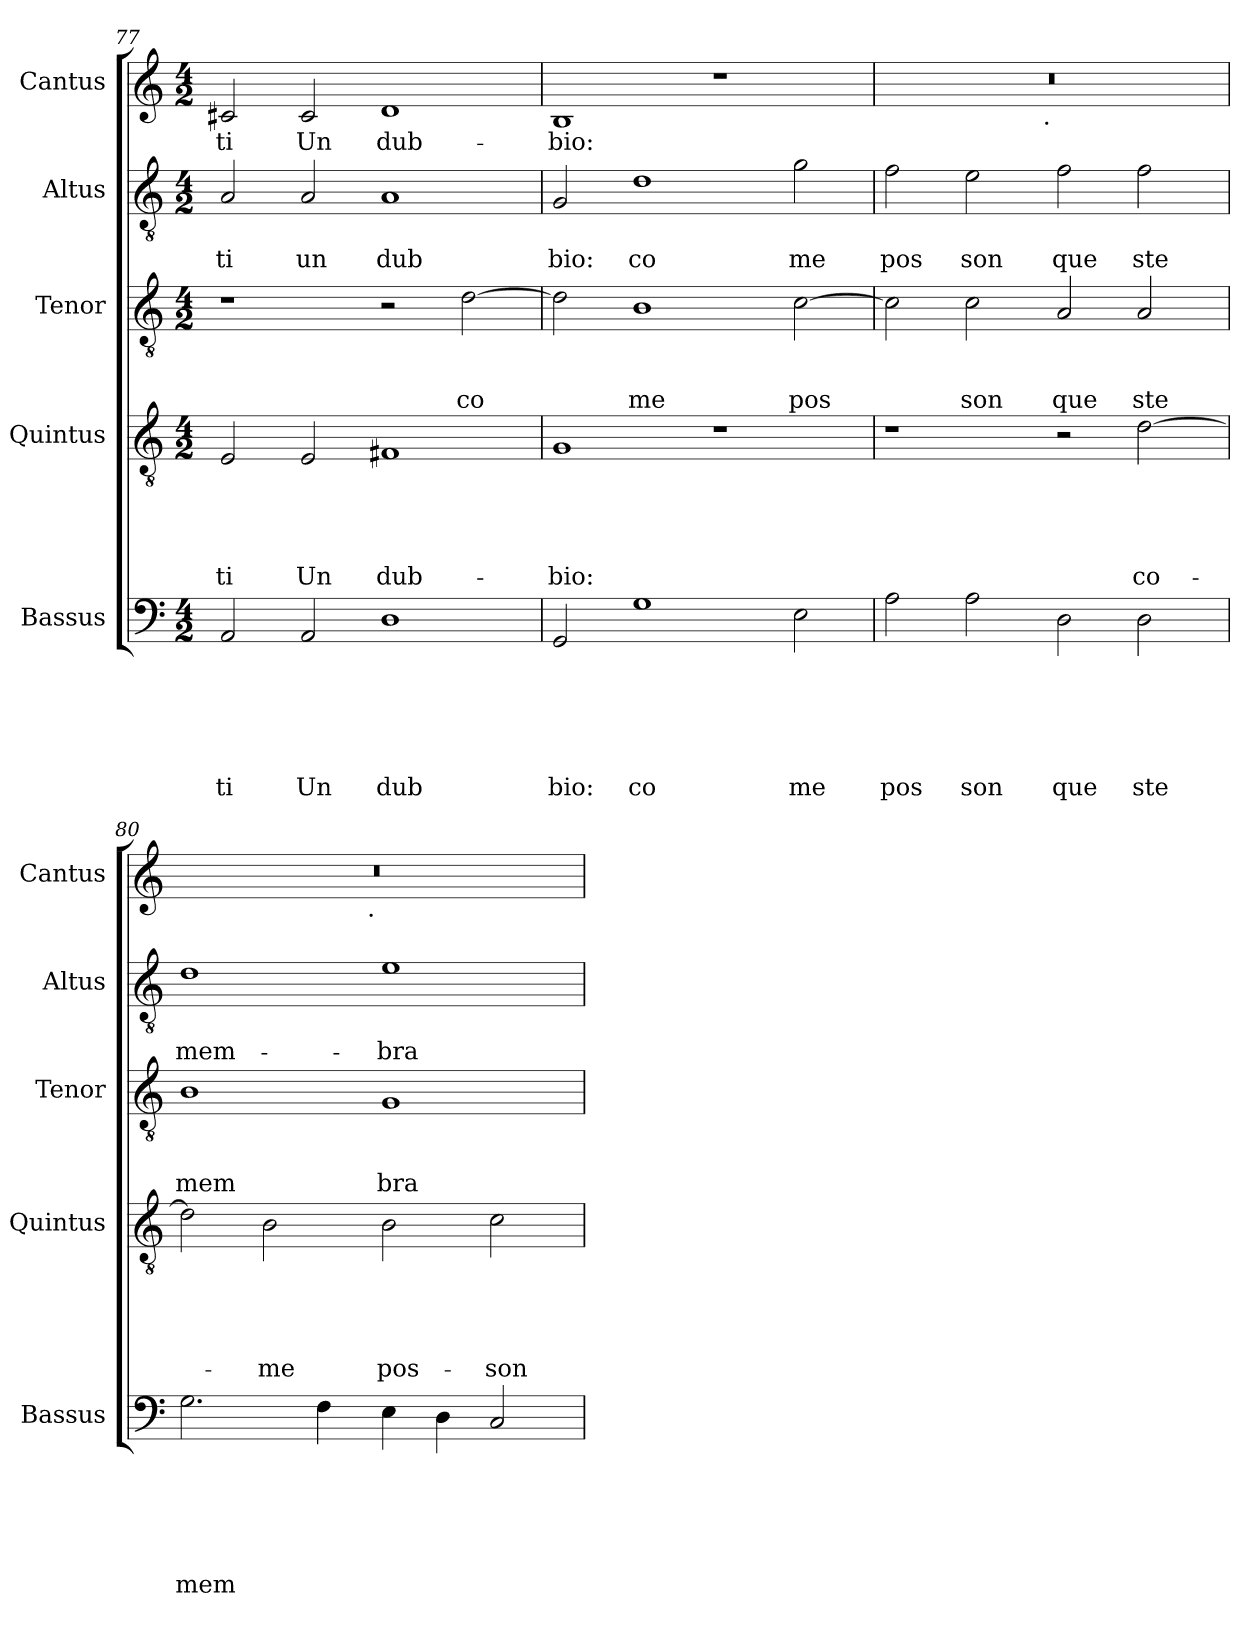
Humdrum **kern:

**kern	**text	**text	**text	**text	**text	**text	**kern	**text	**text	**text	**text	**text	**kern	**text	**text	**text	**kern	**text	**text	**kern	**text
*part5	*part5	*part5	*part5	*part5	*part5	*part5	*part4	*part4	*part4	*part4	*part4	*part4	*part3	*part3	*part3	*part3	*part2	*part2	*part2	*part1	*part1
*staff5	*staff5	*staff5	*staff5	*staff5	*staff5	*staff5	*staff4	*staff4	*staff4	*staff4	*staff4	*staff4	*staff3	*staff3	*staff3	*staff3	*staff2	*staff2	*staff2	*staff1	*staff1
*I"Bassus	*	*	*	*	*	*	*I"Quintus	*	*	*	*	*	*I"Tenor	*	*	*	*I"Altus	*	*	*I"Cantus	*
*I'Bassus	*	*	*	*	*	*	*I'Quintus	*	*	*	*	*	*I'Tenor	*	*	*	*I'Altus	*	*	*I'Cantus	*
*clefF4	*	*	*	*	*	*	*clefGv2	*	*	*	*	*	*clefGv2	*	*	*	*clefGv2	*	*	*clefG2	*
*k[]	*	*	*	*	*	*	*k[]	*	*	*	*	*	*k[]	*	*	*	*k[]	*	*	*k[]	*
*C:	*	*	*	*	*	*	*C:	*	*	*	*	*	*C:	*	*	*	*C:	*	*	*C:	*
*M4/2	*	*	*	*	*	*	*M4/2	*	*	*	*	*	*M4/2	*	*	*	*M4/2	*	*	*M4/2	*
=77	=77	=77	=77	=77	=77	=77	=77	=77	=77	=77	=77	=77	=77	=77	=77	=77	=77	=77	=77	=77	=77
!	!	!	!	!	!	!LO:LY:b	!	!	!	!	!	!LO:LY:b	!	!	!	!	!	!	!LO:LY:b	!	!LO:LY:b
2AA/	.	.	.	.	.	ti	2E/	.	.	.	.	-ti	1r	.	.	.	2A/	.	ti	2c#X/	-ti
!	!	!	!	!	!	!LO:LY:b	!	!	!	!	!	!LO:LY:b	!	!	!	!	!	!	!LO:LY:b	!	!LO:LY:b
2AA/	.	.	.	.	.	Un	2E/	.	.	.	.	Un	.	.	.	.	2A/	.	un	2c#/	Un
!	!	!	!	!	!	!LO:LY:b	!	!	!	!	!	!LO:LY:b	!	!	!	!	!	!	!LO:LY:b	!	!LO:LY:b
1D	.	.	.	.	.	dub	1F#X	.	.	.	.	dub-	2r	.	.	.	1A	.	dub	1d	dub-
!	!	!	!	!	!	!	!	!	!	!	!	!	!	!	!	!LO:LY:b	!	!	!	!	!
.	.	.	.	.	.	.	.	.	.	.	.	.	[>2d\	.	.	co	.	.	.	.	.
=78	=78	=78	=78	=78	=78	=78	=78	=78	=78	=78	=78	=78	=78	=78	=78	=78	=78	=78	=78	=78	=78
!	!	!	!	!	!	!LO:LY:b	!	!	!	!	!	!LO:LY:b	!	!	!	!	!	!	!LO:LY:b	!	!LO:LY:b
2GG/	.	.	.	.	.	bio:	1G	.	.	.	.	-bio:	2d\]	.	.	.	2G/	.	bio:	1B	-bio:
!	!	!	!	!	!	!LO:LY:b	!	!	!	!	!	!	!	!	!	!LO:LY:b	!	!	!LO:LY:b	!	!
1G	.	.	.	.	.	co	.	.	.	.	.	.	1B	.	.	me	1d	.	co	.	.
.	.	.	.	.	.	.	1r	.	.	.	.	.	.	.	.	.	.	.	.	1r	.
!	!	!	!	!	!	!LO:LY:b	!	!	!	!	!	!	!	!	!	!LO:LY:b	!	!	!LO:LY:b	!	!
2E\	.	.	.	.	.	me	.	.	.	.	.	.	[>2c\	.	.	pos	2g\	.	me	.	.
=79	=79	=79	=79	=79	=79	=79	=79	=79	=79	=79	=79	=79	=79	=79	=79	=79	=79	=79	=79	=79	=79
!	!	!	!	!	!	!LO:LY:b	!	!	!	!	!	!	!	!	!	!	!	!	!LO:LY:b	!	!
*	*	*	*	*	*	*	*	*	*	*	*	*	*	*	*	*	*	*	*	*^	*
2A\	.	.	.	.	.	pos	1r	.	.	.	.	.	2c\]	.	.	.	2f\	.	pos	0r	2ryy	.
!	!	!	!	!	!	!LO:LY:b	!	!	!	!	!	!	!	!	!	!LO:LY:b	!	!	!LO:LY:b	!	!	!
2A\	.	.	.	.	.	son	.	.	.	.	.	.	2c\	.	.	son	2e\	.	son	.	4...ryy	.
!	!	!	!	!	!	!	!	!	!	!	!	!	!	!	!	!	!	!	!	!	!LO:TX:b:t=.	!
.	.	.	.	.	.	.	.	.	.	.	.	.	.	.	.	.	.	.	.	.	1ryy	.
!	!	!	!	!	!	!LO:LY:b	!	!	!	!	!	!	!	!	!	!LO:LY:b	!	!	!LO:LY:b	!	!	!
2D\	.	.	.	.	.	que	2r	.	.	.	.	.	2A/	.	.	que	2f\	.	que	.	.	.
!	!	!	!	!	!	!LO:LY:b	!	!	!	!	!	!LO:LY:b	!	!	!	!LO:LY:b	!	!	!LO:LY:b	!	!	!
2D\	.	.	.	.	.	ste	[<2d\	.	.	.	.	co-	2A/	.	.	ste	2f\	.	ste	.	.	.
.	.	.	.	.	.	.	.	.	.	.	.	.	.	.	.	.	.	.	.	.	32ryy	.
!!LO:LB:g=z	!!
=80	=80	=80	=80	=80	=80	=80	=80	=80	=80	=80	=80	=80	=80	=80	=80	=80	=80	=80	=80	=80	=80	=80
!	!	!	!	!	!	!LO:LY:b	!	!	!	!	!	!	!	!	!	!LO:LY:b	!	!	!LO:LY:b	!	!	!
2.G\	.	.	.	.	.	mem	2d\]	.	.	.	.	.	1B	.	.	mem	1d	.	mem-	0r	2ryy	.
!	!	!	!	!	!	!	!	!	!	!	!	!LO:LY:b	!	!	!	!	!	!	!	!	!	!
.	.	.	.	.	.	.	2B\	.	.	.	.	-me	.	.	.	.	.	.	.	.	4...ryy	.
4F\	.	.	.	.	.	.	.	.	.	.	.	.	.	.	.	.	.	.	.	.	.	.
!	!	!	!	!	!	!	!	!	!	!	!	!	!	!	!	!	!	!	!	!	!LO:TX:b:t=.	!
.	.	.	.	.	.	.	.	.	.	.	.	.	.	.	.	.	.	.	.	.	1ryy	.
!	!	!	!	!	!	!	!	!	!	!	!	!LO:LY:b	!	!	!	!LO:LY:b	!	!	!LO:LY:b	!	!	!
4E\	.	.	.	.	.	.	2B\	.	.	.	.	pos-	1G	.	.	bra	1e	.	-bra	.	.	.
4D\	.	.	.	.	.	.	.	.	.	.	.	.	.	.	.	.	.	.	.	.	.	.
!	!	!	!	!	!	!	!	!	!	!	!	!LO:LY:b	!	!	!	!	!	!	!	!	!	!
2C/	.	.	.	.	.	.	2c\	.	.	.	.	-son	.	.	.	.	.	.	.	.	.	.
.	.	.	.	.	.	.	.	.	.	.	.	.	.	.	.	.	.	.	.	.	32ryy	.
*	*	*	*	*	*	*	*	*	*	*	*	*	*	*	*	*	*	*	*	*v	*v	*
=	=	=	=	=	=	=	=	=	=	=	=	=	=	=	=	=	=	=	=	=	=
*-	*-	*-	*-	*-	*-	*-	*-	*-	*-	*-	*-	*-	*-	*-	*-	*-	*-	*-	*-	*-	*-
